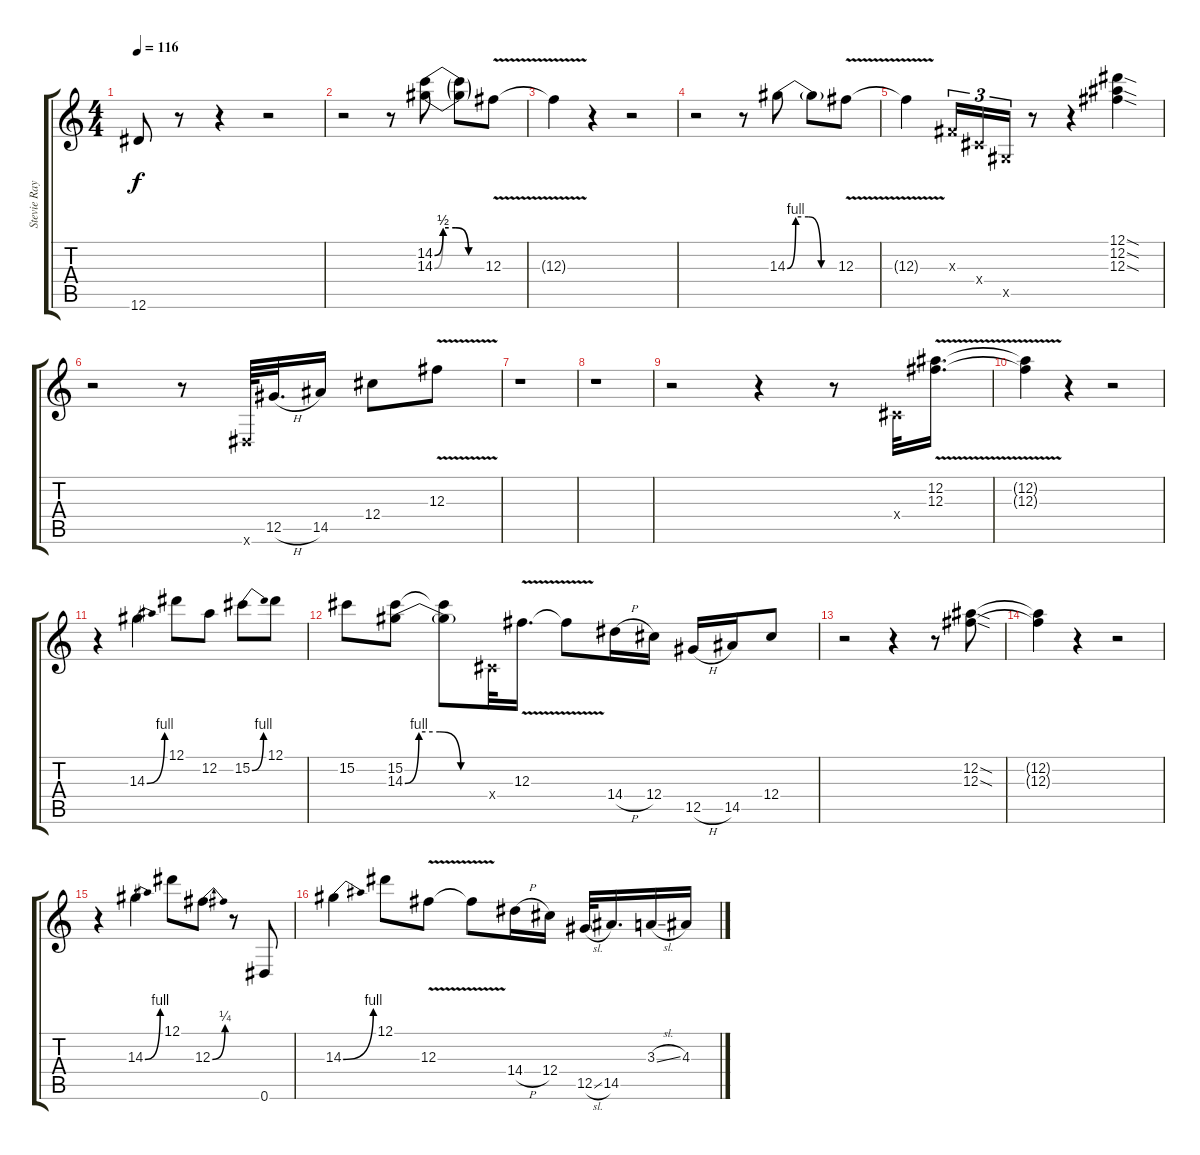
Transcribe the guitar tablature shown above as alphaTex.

\track ("Stevie Ray Vaughan" "Stevie Ray") {instrument overdrivenguitar}
\staff {score tabs}
\tuning (Eb4 Bb3 Gb3 Db3 Ab2 Eb2) {hide}
\ts (4 4)
\tempo 116
\clef g2
\ks c
12.6.8{dy f} r.8 r.4 r.2 |
r.2 r.8 (14.2{be (custom 0 0 10 2 25 2 40 0 60 0)} 14.3{be (custom 0 0 10 2 25 2 40 0 60 0)}).8 (14.2{t} 14.3{t}).8 12.3{v}.8 |
12.3{v t}.4 r.4 r.2 |
r.2 r.8 14.3{be (custom 0 0 10 4 25 4 40 0 60 0)}.8 14.3{t}.8 12.3{v}.8 |
12.3{v t}.4 0.3{x}.16{tu (3 2)} 0.4{x}.16{tu (3 2)} 0.5{x}.16{tu (3 2)} r.8 r.4 (12.1{sod} 12.2{sod} 12.3{sod}).4 |
r.2 r.8 0.6{x}.64 12.5{h}.32{d} 14.5.16 12.4.8 12.3{v}.8 |
r.1 |
r.1 |
r.2 r.4 r.8 0.4{x}.32 (12.2{v} 12.3{v}).16{d} |
(12.2{v t} 12.3{v t}).4 r.4 r.2 |
r.4 14.3{be (bend 0 0 60 4)}.4 12.1.8 12.2.8 15.2{be (bend 0 0 60 4)}.8 12.1.8 |
15.2.8 (15.2 14.3{be (custom 0 0 10 4 25 4 40 0 60 0)}).8 (15.2{t} 14.3{t}).8 0.4{x}.32 12.3{v}.16{d} 12.3{v t}.8 14.4{h}.16 12.4.16 12.5{h}.16 14.5.16 12.4.8 |
r.2 r.4 r.8 (12.2{sod} 12.3{sod}).8 |
(12.2{t} 12.3{t}).4 r.4 r.2 |
r.4 14.3{be (bend 0 0 60 4)}.4 12.1.8 12.3{be (bend 0 0 60 1)}.8 r.8 0.6.8 |
14.3{be (bend 0 0 60 4)}.4 12.1.8 12.3{v}.8 12.3{v t}.8 14.4{h}.16 12.4.16 12.5{sl}.32 14.5.16{d} 3.3{sl}.16 4.3.16
